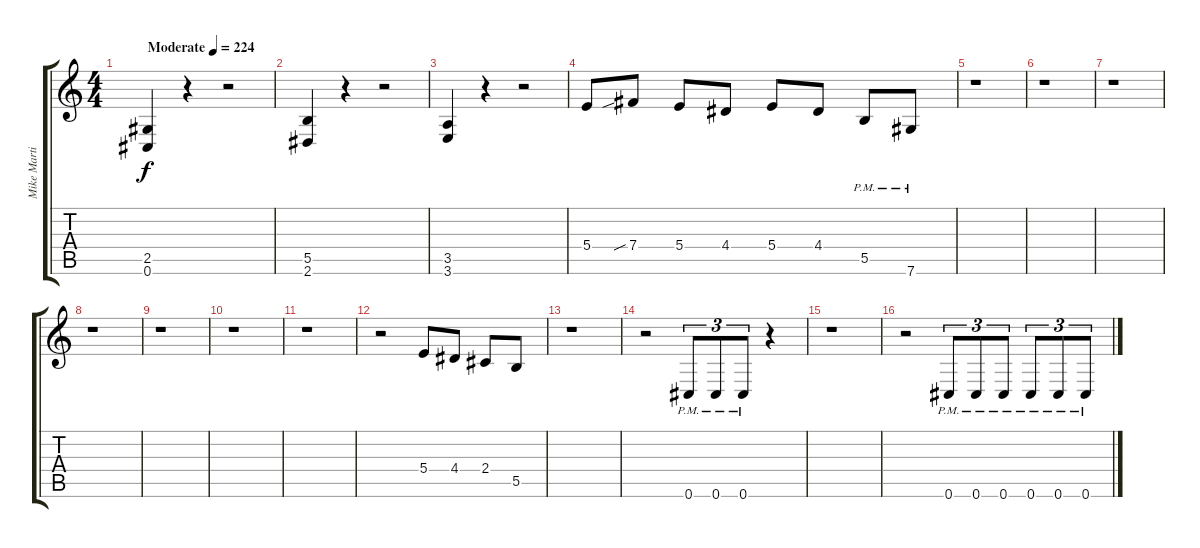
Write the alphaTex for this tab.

\track ("Mike Martin Rhythm" "Mike Marti") {instrument distortionguitar}
\staff {score tabs}
\tuning (Db4 Ab3 E3 B2 Gb2 Db2) {hide}
\ts (4 4)
\tempo (224 "Moderate")
\clef g2
\ks c
(2.5 0.6).4{dy f instrument distortionguitar} r.4 r.2 |
(5.5 2.6).4 r.4 r.2 |
(3.5 3.6).4 r.4 r.2 |
5.4.8 7.4{sib}.8 5.4.8 4.4.8 5.4.8 4.4.8 5.5{pm}.8 7.6{pm}.8 |
r.1 |
r.1 |
r.1 |
r.1 |
r.1 |
r.1 |
r.1 |
r.2 5.4.8 4.4.8 2.4.8 5.5.8 |
r.1 |
r.2 0.6{pm}.8{tu (3 2)} 0.6{pm}.8{tu (3 2)} 0.6{pm}.8{tu (3 2)} r.4 |
r.1 |
r.2 0.6{pm}.8{tu (3 2)} 0.6{pm}.8{tu (3 2)} 0.6{pm}.8{tu (3 2)} 0.6{pm}.8{tu (3 2)} 0.6{pm}.8{tu (3 2)} 0.6{pm}.8{tu (3 2)}
